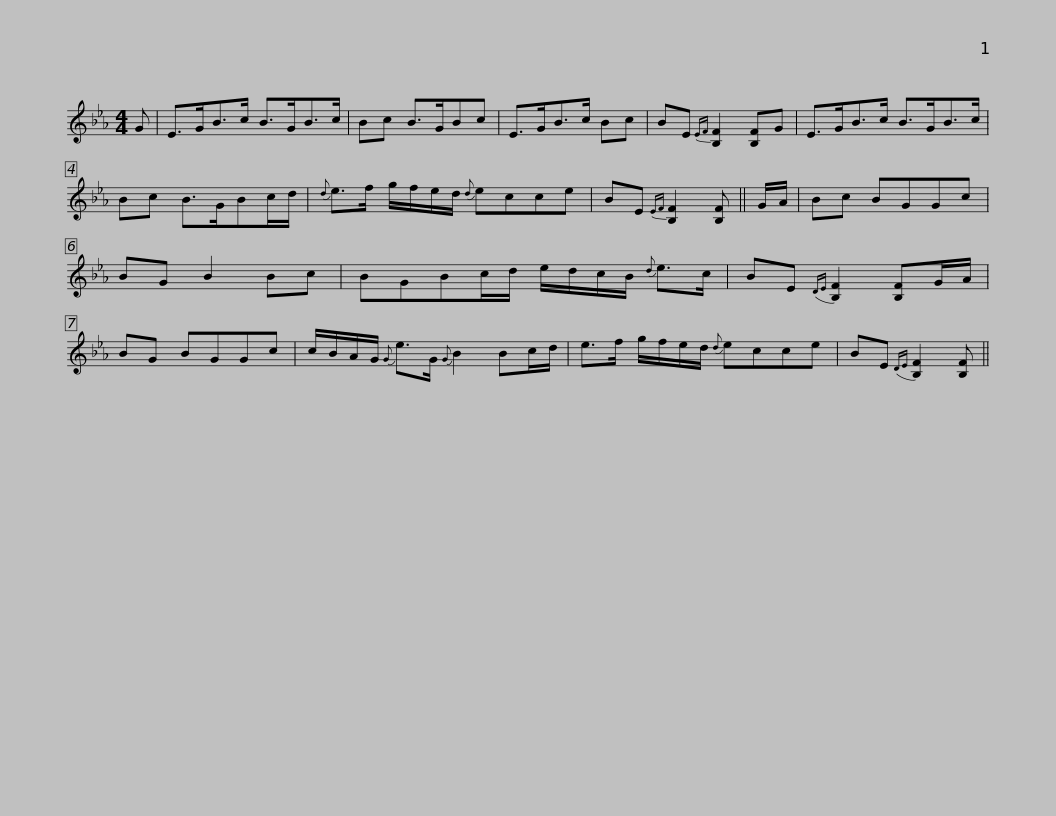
X:1
L:1/8
M:4/4
I:linebreak $
K:Eb
V:1 treble
V:1
 G | E>GB>c B>GB>c | Bc B>GBc | E>GB>c Bc | BE{EF} [B,F]2 [B,F]G | %5
 E>GB>c B>GB>c |$ Bc B>GBc/d/ |{d} e>f g/f/e/d/{d} ecce | BE{EF} [B,F]2 [B,F] || G/A/ | %10
 Bc BGGc | BG B2 Bc |$ BGBc/d/ e/d/c/B/{d} e>c | BE{DE} [B,F]2 [B,F]G/A/ | BG BGGc | %15
 c/B/A/G/{G} e>G{G} B2 Bc/d/ |$ e>f g/f/e/d/{d} ecce | BE{DE} [B,F]2 [B,F] || %18
